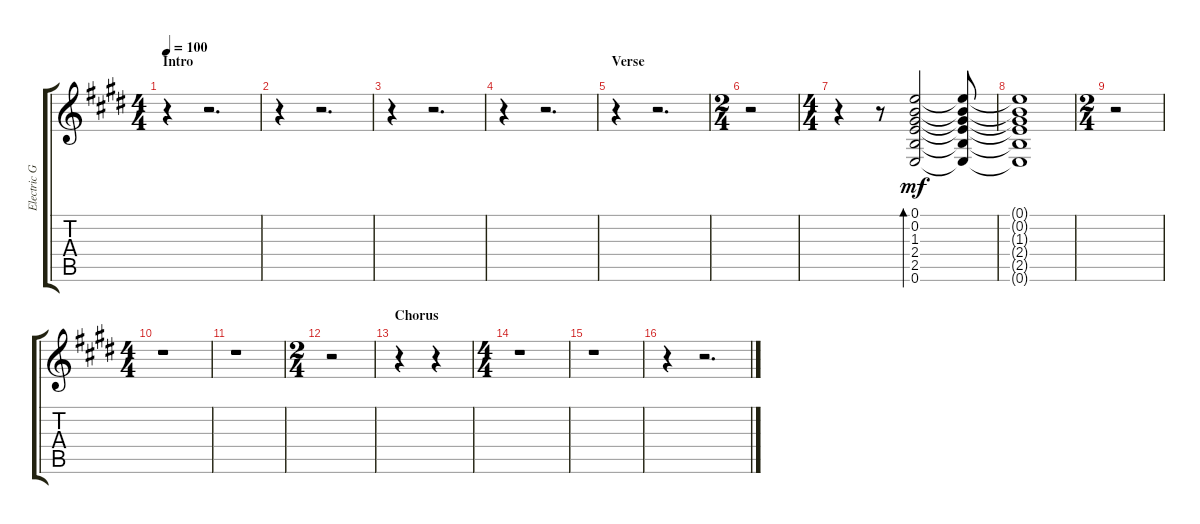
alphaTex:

\track ("Electric Guitar" "Electric G") {instrument electricguitarclean}
\staff {score tabs}
\tuning (E4 B3 G3 D3 A2 E2) {hide}
\ts (4 4)
\section ("" "Intro")
\tempo 100
\clef g2
\ks e
r.4{dy mf instrument electricguitarclean} r.2{d} |
r.4 r.2{d} |
r.4 r.2{d} |
r.4 r.2{d} |
\section ("" "Verse")
r.4 r.2{d} |
\ts (2 4)
r.2 |
\ts (4 4)
r.4 r.8 (0.1 0.2 1.3 2.4 2.5 0.6).2{bd 240} (0.1{t} 0.2{t} 1.3{t} 2.4{t} 2.5{t} 0.6{t}).8 |
(0.1{t} 0.2{t} 1.3{t} 2.4{t} 2.5{t} 0.6{t}).1 |
\ts (2 4)
r.2 |
\ts (4 4)
r.1 |
r.1 |
\ts (2 4)
r.2 |
\section ("" "Chorus")
r.4 r.4 |
\ts (4 4)
r.1 |
r.1 |
r.4 r.2{d}
